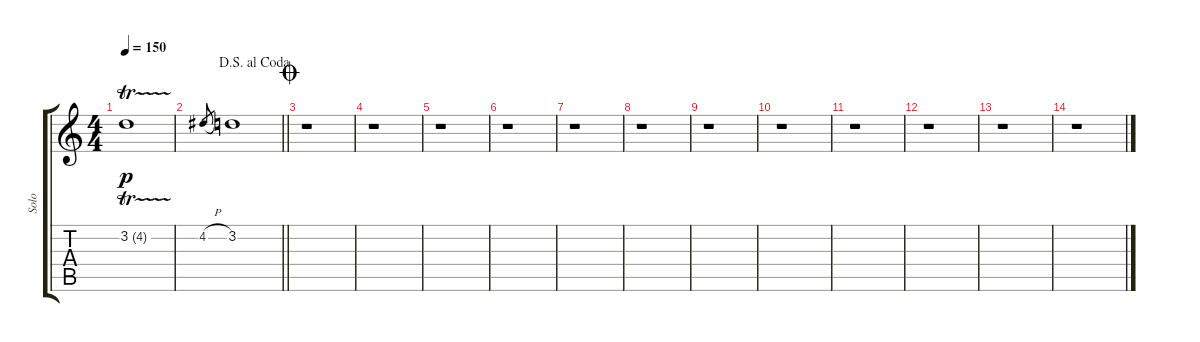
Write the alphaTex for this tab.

\track ("Solo" "Solo") {instrument overdrivenguitar}
\staff {score tabs}
\tuning (E4 B3 G3 D3 A2 E2) {hide}
\ts (4 4)
\tempo 150
\clef g2
\ks c
3.2{tr (4 32)}.1{dy p} |
\jump dalsegnoalcoda
\barLineRight lightlight
4.2{h}.8{gr} 3.2.1 |
\jump coda
r.1 |
r.1 |
r.1 |
r.1 |
r.1 |
r.1 |
r.1 |
r.1 |
r.1 |
r.1 |
r.1 |
r.1
